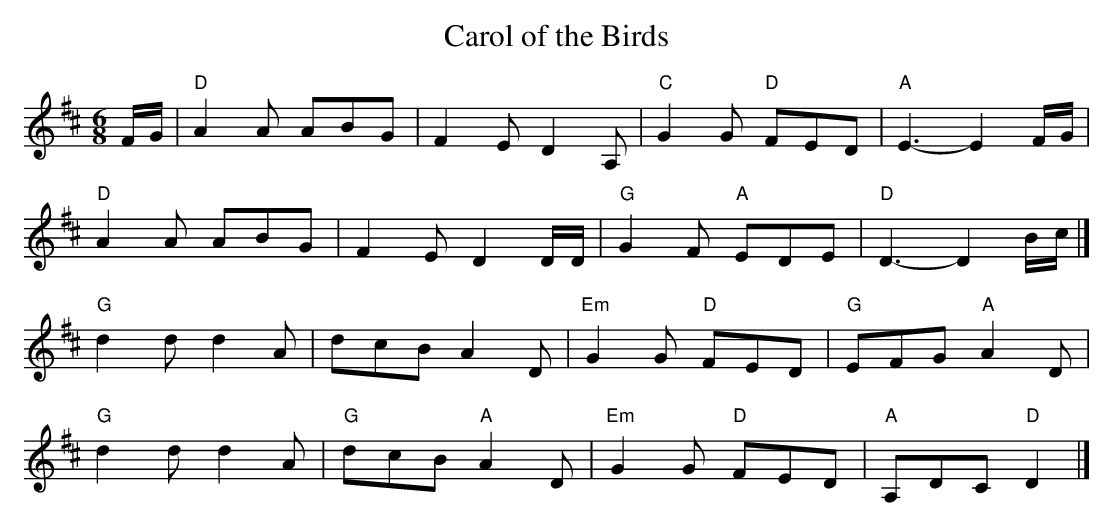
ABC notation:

X:1
T:Carol of the Birds
M:6/8
L:1/8
K:D
F/G/|"D"A2 A ABG| F2 E D2 A,| "C" G2 G "D"FED|"A"E3-E2 F/G/|!
"D"A2 A ABG| F2 E D2 D/D/|"G" G2 F "A"EDE|"D"D3-D2 B/c/|]!
"G" d2 d d2 A | dcB A2 D|"Em"G2 G "D"FED|"G"EFG "A"A2D|!
"G"d2 d d2A|"G"dcB "A"A2D|"Em"G2 G "D"FED|"A"A,DC "D"D2|]!
